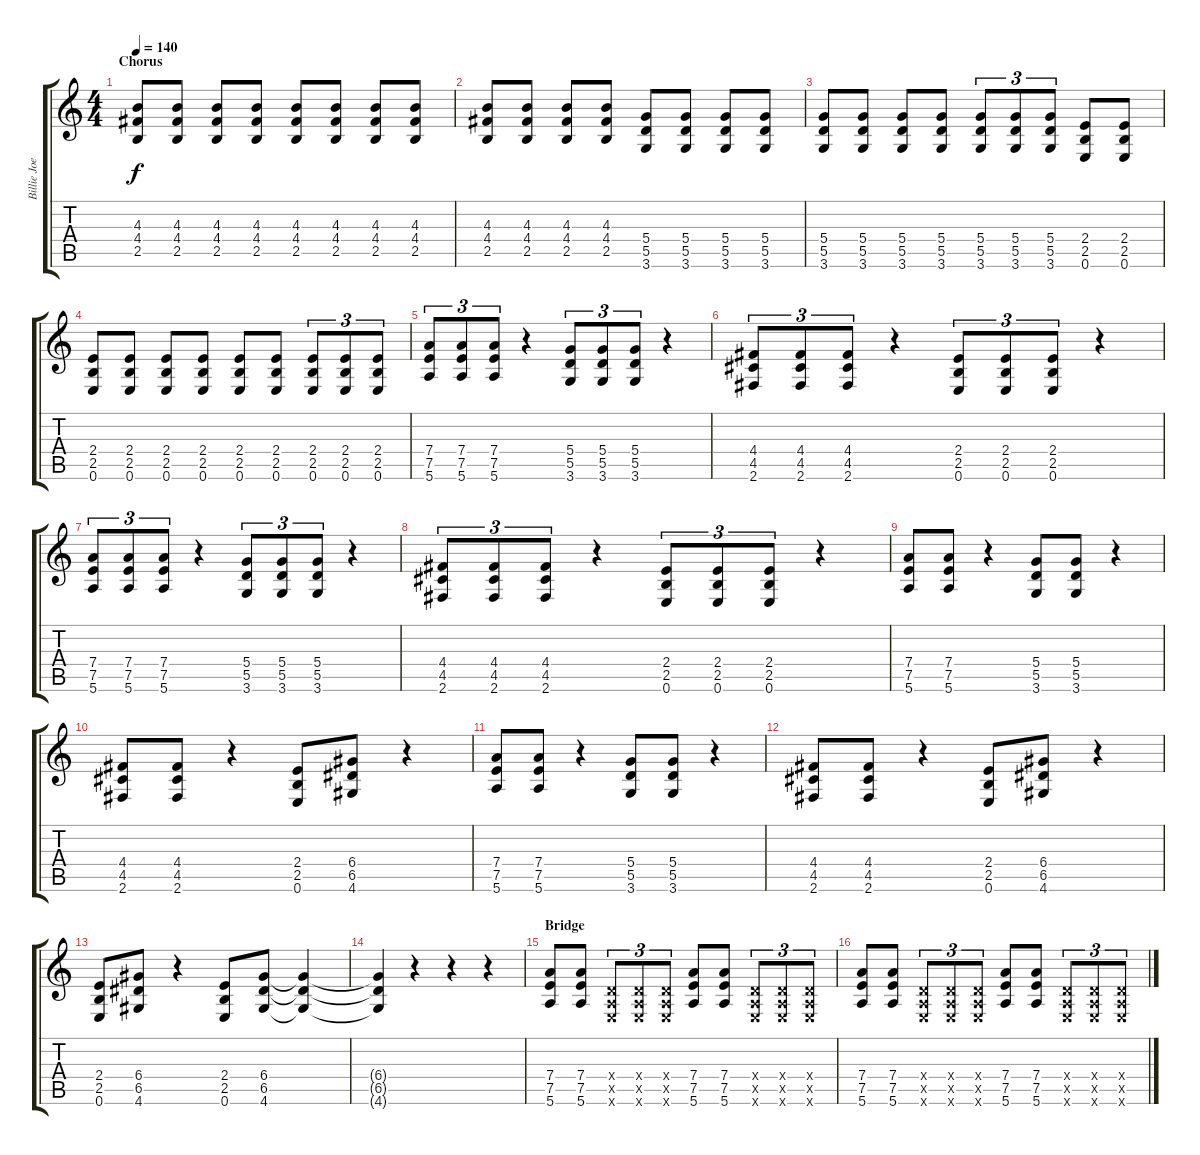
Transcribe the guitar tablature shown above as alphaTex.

\track ("Billie Joe" "Billie Joe") {instrument distortionguitar}
\staff {score tabs}
\tuning (E4 B3 G3 D3 A2 E2) {hide}
\ts (4 4)
\section ("" "Chorus")
\tempo 140
\clef g2
\ks c
(4.3 4.4 2.5).8{dy f} (4.3 4.4 2.5).8 (4.3 4.4 2.5).8 (4.3 4.4 2.5).8 (4.3 4.4 2.5).8 (4.3 4.4 2.5).8 (4.3 4.4 2.5).8 (4.3 4.4 2.5).8 |
(4.3 4.4 2.5).8 (4.3 4.4 2.5).8 (4.3 4.4 2.5).8 (4.3 4.4 2.5).8 (5.4 5.5 3.6).8 (5.4 5.5 3.6).8 (5.4 5.5 3.6).8 (5.4 5.5 3.6).8 |
(5.4 5.5 3.6).8 (5.4 5.5 3.6).8 (5.4 5.5 3.6).8 (5.4 5.5 3.6).8 (5.4 5.5 3.6).8{tu (3 2)} (5.4 5.5 3.6).8{tu (3 2)} (5.4 5.5 3.6).8{tu (3 2)} (2.4 2.5 0.6).8 (2.4 2.5 0.6).8 |
(2.4 2.5 0.6).8 (2.4 2.5 0.6).8 (2.4 2.5 0.6).8 (2.4 2.5 0.6).8 (2.4 2.5 0.6).8 (2.4 2.5 0.6).8 (2.4 2.5 0.6).8{tu (3 2)} (2.4 2.5 0.6).8{tu (3 2)} (2.4 2.5 0.6).8{tu (3 2)} |
(7.4 7.5 5.6).8{tu (3 2)} (7.4 7.5 5.6).8{tu (3 2)} (7.4 7.5 5.6).8{tu (3 2)} r.4 (5.4 5.5 3.6).8{tu (3 2)} (5.4 5.5 3.6).8{tu (3 2)} (5.4 5.5 3.6).8{tu (3 2)} r.4 |
(4.4 4.5 2.6).8{tu (3 2)} (4.4 4.5 2.6).8{tu (3 2)} (4.4 4.5 2.6).8{tu (3 2)} r.4 (2.4 2.5 0.6).8{tu (3 2)} (2.4 2.5 0.6).8{tu (3 2)} (2.4 2.5 0.6).8{tu (3 2)} r.4 |
(7.4 7.5 5.6).8{tu (3 2)} (7.4 7.5 5.6).8{tu (3 2)} (7.4 7.5 5.6).8{tu (3 2)} r.4 (5.4 5.5 3.6).8{tu (3 2)} (5.4 5.5 3.6).8{tu (3 2)} (5.4 5.5 3.6).8{tu (3 2)} r.4 |
(4.4 4.5 2.6).8{tu (3 2)} (4.4 4.5 2.6).8{tu (3 2)} (4.4 4.5 2.6).8{tu (3 2)} r.4 (2.4 2.5 0.6).8{tu (3 2)} (2.4 2.5 0.6).8{tu (3 2)} (2.4 2.5 0.6).8{tu (3 2)} r.4 |
(7.4 7.5 5.6).8 (7.4 7.5 5.6).8 r.4 (5.4 5.5 3.6).8 (5.4 5.5 3.6).8 r.4 |
(4.4 4.5 2.6).8 (4.4 4.5 2.6).8 r.4 (2.4 2.5 0.6).8 (6.4 6.5 4.6).8 r.4 |
(7.4 7.5 5.6).8 (7.4 7.5 5.6).8 r.4 (5.4 5.5 3.6).8 (5.4 5.5 3.6).8 r.4 |
(4.4 4.5 2.6).8 (4.4 4.5 2.6).8 r.4 (2.4 2.5 0.6).8 (6.4 6.5 4.6).8 r.4 |
(2.4 2.5 0.6).8 (6.4 6.5 4.6).8 r.4 (2.4 2.5 0.6).8 (6.4 6.5 4.6).8 (6.4{t} 6.5{t} 4.6{t}).4 |
(6.4{t} 6.5{t} 4.6{t}).4 r.4 r.4 r.4 |
\section ("" "Bridge")
(7.4 7.5 5.6).8 (7.4 7.5 5.6).8 (0.4{x} 0.5{x} 0.6{x}).8{tu (3 2)} (0.4{x} 0.5{x} 0.6{x}).8{tu (3 2)} (0.4{x} 0.5{x} 0.6{x}).8{tu (3 2)} (7.4 7.5 5.6).8 (7.4 7.5 5.6).8 (0.4{x} 0.5{x} 0.6{x}).8{tu (3 2)} (0.4{x} 0.5{x} 0.6{x}).8{tu (3 2)} (0.4{x} 0.5{x} 0.6{x}).8{tu (3 2)} |
(7.4 7.5 5.6).8 (7.4 7.5 5.6).8 (0.4{x} 0.5{x} 0.6{x}).8{tu (3 2)} (0.4{x} 0.5{x} 0.6{x}).8{tu (3 2)} (0.4{x} 0.5{x} 0.6{x}).8{tu (3 2)} (7.4 7.5 5.6).8 (7.4 7.5 5.6).8 (0.4{x} 0.5{x} 0.6{x}).8{tu (3 2)} (0.4{x} 0.5{x} 0.6{x}).8{tu (3 2)} (0.4{x} 0.5{x} 0.6{x}).8{tu (3 2)}
